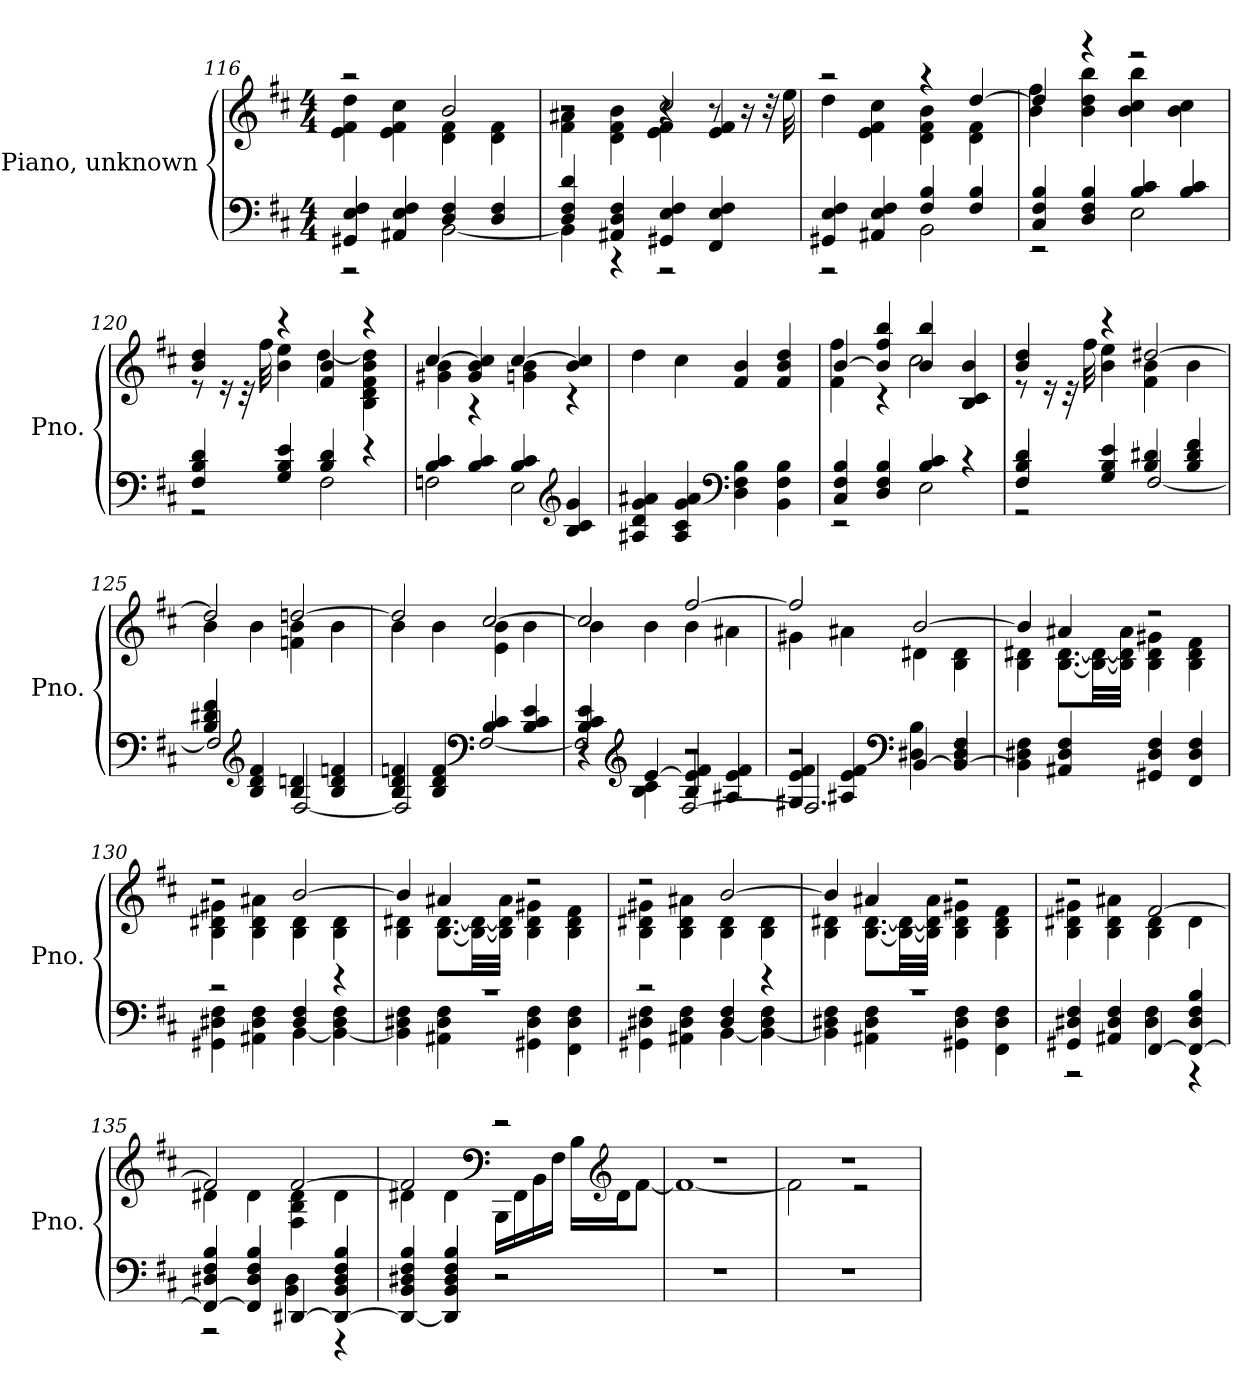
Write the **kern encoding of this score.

**kern	**kern
*part1	*part1
*staff2	*staff1
*I"Piano, unknown	*
*I'Pno.	*
*clefF4	*clefG2
*k[f#c#]	*k[f#c#]
*M4/4	*M4/4
=116	=116
*^	*^
4GG#X/ 4E/ 4F#/	2r	2r	4e\ 4f#\ 4dd\
4AA#X/ 4E/ 4F#/	.	.	4e\ 4f#\ 4cc#\
4D/ 4F#/	[2BB\	2b/	4d\ 4f#\
4D/ 4F#/	.	.	4d\ 4f#\
=117	=117	=117	=117
*	*	*	*^
4D/ 4F#/ 4d/	4BB\]	2r	4f#\ 4a#X\	2r
4AA#X/ 4D/ 4F#/	4r	.	4d\ 4f#\ 4b\	.
4GG#X/ 4E/ 4F#/	2r	2cc#/	4e\ 4f#\	4r
4FF#/ 4E/ 4F#/	.	.	8r	4e/ 4f#/
.	.	.	16r	.
.	.	.	32r	.
.	.	.	32ee\	.
*	*	*	*v	*v
=118	=118	=118	=118
4GG#X/ 4E/ 4F#/	2r	2r	4dd\
4AA#X/ 4E/ 4F#/	.	.	4e\ 4f#\ 4cc#\
4F#/ 4B/	2BB\	4r	4d\ 4f#\ 4b\
4F#/ 4B/	.	[4dd/	4d\ 4f#\
!!LO:LB:g=z	!!
=119	=119	=119	=119
4C#/ 4F#/ 4B/	2r	4dd/]	4b\ 4ff#\
4D/ 4F#/ 4B/	.	4r	4b\ 4dd\ 4bb\
4B/ 4c#/	2E\	2r	4b\ 4cc#\ 4bb\
4B/ 4c#/	.	.	4b\ 4cc#\
=120	=120	=120	=120
4F#/ 4B/ 4d/	2r	4b/ 4dd/	8r
.	.	.	16r
.	.	.	32r
.	.	.	32ff#\
4G/ 4B/ 4e/	.	4r	4b\ 4ee\
4B/ 4d/	2F#\	4f#/ 4b/	[4dd\
4r	.	4r	4B\ 4d\ 4f#\ 4b\ 4dd\]
=121	=121	=121	=121
4B/ 4c#/	2Fn\	[4cc#/	4g#X\ 4b\
4B/ 4c#/	.	4g#/ 4b/ 4cc#/]	4r
4B/ 4c#/	2E\	[4cc#/	4gn\ 4b\
*clefG2	*	*	*
4B/ 4c#/ 4g/	.	4b/ 4cc#/]	4r
*v	*v	*	*
*	*v	*v
=122	=122
4A#X/ 4d/ 4g/ 4a#X/	4dd\
4A#/ 4c#/ 4g/ 4a#/	4cc#\
*clefF4	*
4D\ 4F#\ 4B\	4f#/ 4b/
4BB\ 4F#\ 4B\	4f#/ 4b/ 4dd/
=123	=123
*^	*^
4C#/ 4F#/ 4B/	2r	[4b/	4f#\ 4ff#\
4D/ 4F#/ 4B/	.	4b/] 4ff#/ 4bb/	4r
4B/ 4c#/	2E\	4b/ 4bb/	2cc#\
4r	.	4B/ 4c#/ 4b/	.
!!LO:LB:g=z	!!
=124	=124	=124	=124
4F#/ 4B/ 4d/	2r	4b/ 4dd/	8r
.	.	.	16r
.	.	.	32r
.	.	.	32ff#\
4G/ 4B/ 4e/	.	4r	4b\ 4ee\
4B/ 4d#X/	[2F#/	[2dd#X/	4f#\ 4b\
4B/ 4d#/ 4f#/	.	.	4b\
=125	=125	=125	=125
4B/ 4d#X/ 4f#/	2F#/]	2dd#/]	4b\
*clefG2	*	*	*
4B/ 4d#/ 4f#/	.	.	4b\
4B/ 4dn/	[2F#/	[2ddn/	4fn\ 4b\
4B/ 4d/ 4fn/	.	.	4b\
=126	=126	=126	=126
4B/ 4d/ 4fn/	2F#/]	2dd/]	4b\
4B/ 4d/ 4f/	.	.	4b\
*clefF4	*	*	*
4B/ 4c#/	[2F#/	[2cc#/	4e\ 4b\
4B/ 4c#/ 4e/	.	.	4b\
=127	=127	=127	=127
*	*^	*	*
4B/ 4c#/ 4e/	4r	2F#/]	2cc#/]	4b\
*clefG2	*	*	*	*
[4e/	4B\ 4c#\	.	.	4b\
4B/ 4e/] 4f#/	2r	[2F#/	[2ff#/	4b\
4A#X/ 4e/ 4f#/	.	.	.	4a#X\
!!LO:LB:g=z	!!
=128	=128	=128	=128	=128
4G#X/ 4e/ 4f#/	2r	2.F#/]	2ff#/]	4g#X\
4A#X/ 4e/ 4f#/	.	.	.	4a#X\
*clefF4	*	*	*	*
[4BB/	4D#X\ 4B\	.	[2b/	4d#X\
4BB/_ 4D#/ 4F#/	4r	4r	.	4B\ 4d#\
*v	*v	*v	*	*
=129	=129	=129
4BB\] 4D#X\ 4F#\	4b/]	4B\ 4d#X\
4AA#X/ 4D#/ 4F#/	4a#X/	[8.B\ [8.d#\L
.	.	32B\_ 32d#\_LL
.	.	32B\] 32d#\] 32a#\JJJ
4GG#X/ 4D#/ 4F#/	2r	4B\ 4d#\ 4g#X\
4FF#/ 4D#/ 4F#/	.	4B\ 4d#\ 4f#\
=130	=130	=130
*^	*	*
2r	4GG#X\ 4D#X\ 4F#\	2r	4B\ 4d#X\ 4g#X\
.	4AA#X\ 4D#\ 4F#\	.	4B\ 4d#\ 4a#X\
4D#/ 4F#/	[4BB\	[2b/	4B\ 4d#\
4r	4BB\_ 4D#\ 4F#\	.	4B\ 4d#\
=131	=131	=131	=131
1r	4BB\] 4D#X\ 4F#\	4b/]	4B\ 4d#X\
.	4AA#X\ 4D#\ 4F#\	4a#X/	[8.B\ [8.d#\L
.	.	.	32B\_ 32d#\_LL
.	.	.	32B\] 32d#\] 32a#\JJJ
.	4GG#X\ 4D#\ 4F#\	2r	4B\ 4d#\ 4g#X\
.	4FF#\ 4D#\ 4F#\	.	4B\ 4d#\ 4f#\
!!LO:LB:g=z	!!
=132	=132	=132	=132
2r	4GG#X\ 4D#X\ 4F#\	2r	4B\ 4d#X\ 4g#X\
.	4AA#X\ 4D#\ 4F#\	.	4B\ 4d#\ 4a#X\
4D#/ 4F#/	[4BB\	[2b/	4B\ 4d#\
4r	4BB\_ 4D#\ 4F#\	.	4B\ 4d#\
=133	=133	=133	=133
1r	4BB\] 4D#X\ 4F#\	4b/]	4B\ 4d#X\
.	4AA#X\ 4D#\ 4F#\	4a#X/	[8.B\ [8.d#\L
.	.	.	32B\_ 32d#\_LL
.	.	.	32B\] 32d#\] 32a#\JJJ
.	4GG#X\ 4D#\ 4F#\	2r	4B\ 4d#\ 4g#X\
.	4FF#\ 4D#\ 4F#\	.	4B\ 4d#\ 4f#\
=134	=134	=134	=134
4GG#X/ 4D#X/ 4F#/	2r	2r	4B\ 4d#X\ 4g#X\
4AA#X/ 4D#/ 4F#/	.	.	4B\ 4d#\ 4a#X\
[4FF#/	4D#\ 4F#\	[2f#/	4B\ 4d#\
4FF#/_ 4D#/ 4F#/ 4B/	4r	.	4d#\
=135	=135	=135	=135
4FF#/_ 4D#X/ 4F#/ 4B/	2r	2f#/]	4d#X\
4FF#/] 4D#/ 4F#/ 4B/	.	.	4d#\
[4DD#X/	4BB\ 4D#\	[2f#/	4F#\ 4B\ 4d#\
4DD#/_ 4BB/ 4D#/ 4F#/ 4B/	4r	.	4d#\
*v	*v	*	*
!!LO:LB:g=z	!!
=136	=136	=136
4DD#/_ 4BB/ 4D#X/ 4F#/ 4B/	2f#/]	4d#X\
4DD#/] 4BB/ 4D#/ 4F#/ 4B/	.	4d#\
*	*clefF4	*
2r	2r	16BBB\LL
.	.	16FF#\
.	.	16BB\
.	.	16F#\JJ
.	.	16B\LL
*	*clefG2	*
.	.	16d#\J
.	.	[8f#\J
=137	=137	=137
1r	1r	1f#_
=138	=138	=138
1r	1r	2f#\]
.	.	2r
*	*v	*v
=	=
*-	*-
